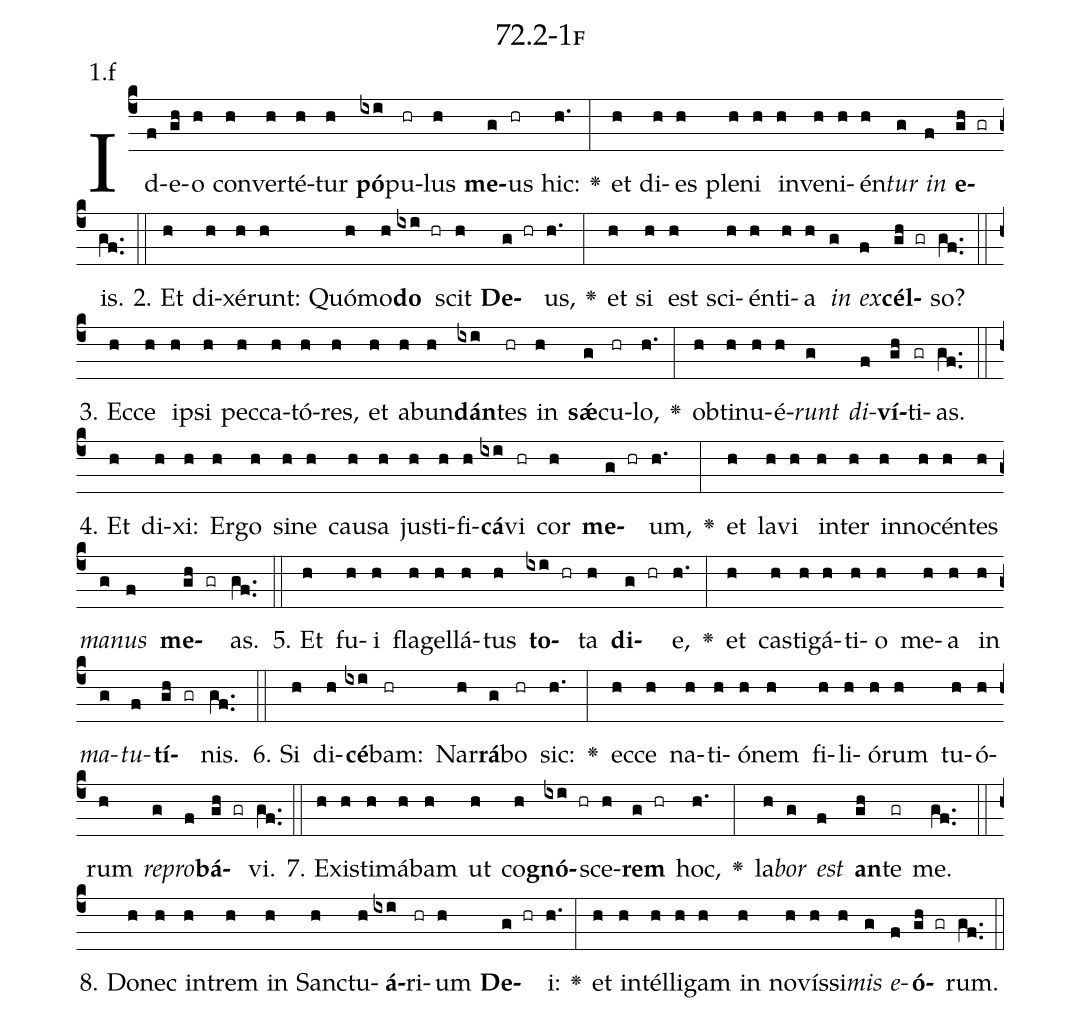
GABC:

name: 72.2-1f;
annotation: 1.f;
%%
(c4)Id(f)e(gh)o(h) con(h)ver(h)té(h)tur(h) <b>pó</b>(ixi)pu(hr)lus(h) <b>me</b>(g)us(hr) hic:(h.) <v>\greheightstar</v>(:) et(h) di(h)es(h) ple(h)ni(h) in(h)ve(h)ni(h)én(h)<i>tur</i>(g) <i>in</i>(f) <b>e</b>(gh gr)is.(gf..) (::)
2. Et(h) di(h)xé(h)runt:(h) Quó(h)mo(h)<b>do</b>(ixi hr) scit(h) <b>De</b>(g hr)us,(h.) <v>\greheightstar</v>(:) et(h) si(h) est(h) sci(h)én(h)ti(h)a(h) <i>in</i>(g) <i>ex</i>(f)<b>cél</b>(gh gr)so?(gf..) (::)
3. Ec(h)ce(h) ip(h)si(h) pec(h)ca(h)tó(h)res,(h) et(h) ab(h)un(h)<b>dán</b>(ixi)tes(hr) in(h) <b>sǽ</b>(g)cu(hr)lo,(h.) <v>\greheightstar</v>(:) ob(h)ti(h)nu(h)é(h)<i>runt</i>(g) <i>di</i>(f)<b>ví</b>(gh)ti(gr)as.(gf..) (::)
4. Et(h) di(h)xi:(h) Er(h)go(h) si(h)ne(h) cau(h)sa(h) jus(h)ti(h)fi(h)<b>cá</b>(ixi)vi(hr) cor(h) <b>me</b>(g hr)um,(h.) <v>\greheightstar</v>(:) et(h) la(h)vi(h) in(h)ter(h) in(h)no(h)cén(h)tes(h) <i>ma</i>(g)<i>nus</i>(f) <b>me</b>(gh gr)as.(gf..) (::)
5. Et(h) fu(h)i(h) fla(h)gel(h)lá(h)tus(h) <b>to</b>(ixi hr)ta(h) <b>di</b>(g hr)e,(h.) <v>\greheightstar</v>(:) et(h) cas(h)ti(h)gá(h)ti(h)o(h) me(h)a(h) in(h) <i>ma</i>(g)<i>tu</i>(f)<b>tí</b>(gh gr)nis.(gf..) (::)
6. Si(h) di(h)<b>cé</b>(ixi)bam:(hr) Nar(h)<b>rá</b>(g)bo(hr) sic:(h.) <v>\greheightstar</v>(:) ec(h)ce(h) na(h)ti(h)ó(h)nem(h) fi(h)li(h)ó(h)rum(h) tu(h)ó(h)rum(h) <i>re</i>(g)<i>pro</i>(f)<b>bá</b>(gh gr)vi.(gf..) (::)
7. Ex(h)is(h)ti(h)má(h)bam(h) ut(h) co(h)<b>gnó</b>(ixi hr)sce(h)<b>rem</b>(g hr) hoc,(h.) <v>\greheightstar</v>(:) la(h)<i>bor</i>(g) <i>est</i>(f) <b>an</b>(gh)te(gr) me.(gf..) (::)
8. Do(h)nec(h) in(h)trem(h) in(h) Sanc(h)tu(h)<b>á</b>(ixi)ri(hr)um(h) <b>De</b>(g hr)i:(h.) <v>\greheightstar</v>(:) et(h) in(h)tél(h)li(h)gam(h) in(h) no(h)vís(h)si(h)<i>mis</i>(g) <i>e</i>(f)<b>ó</b>(gh gr)rum.(gf..) (::)
